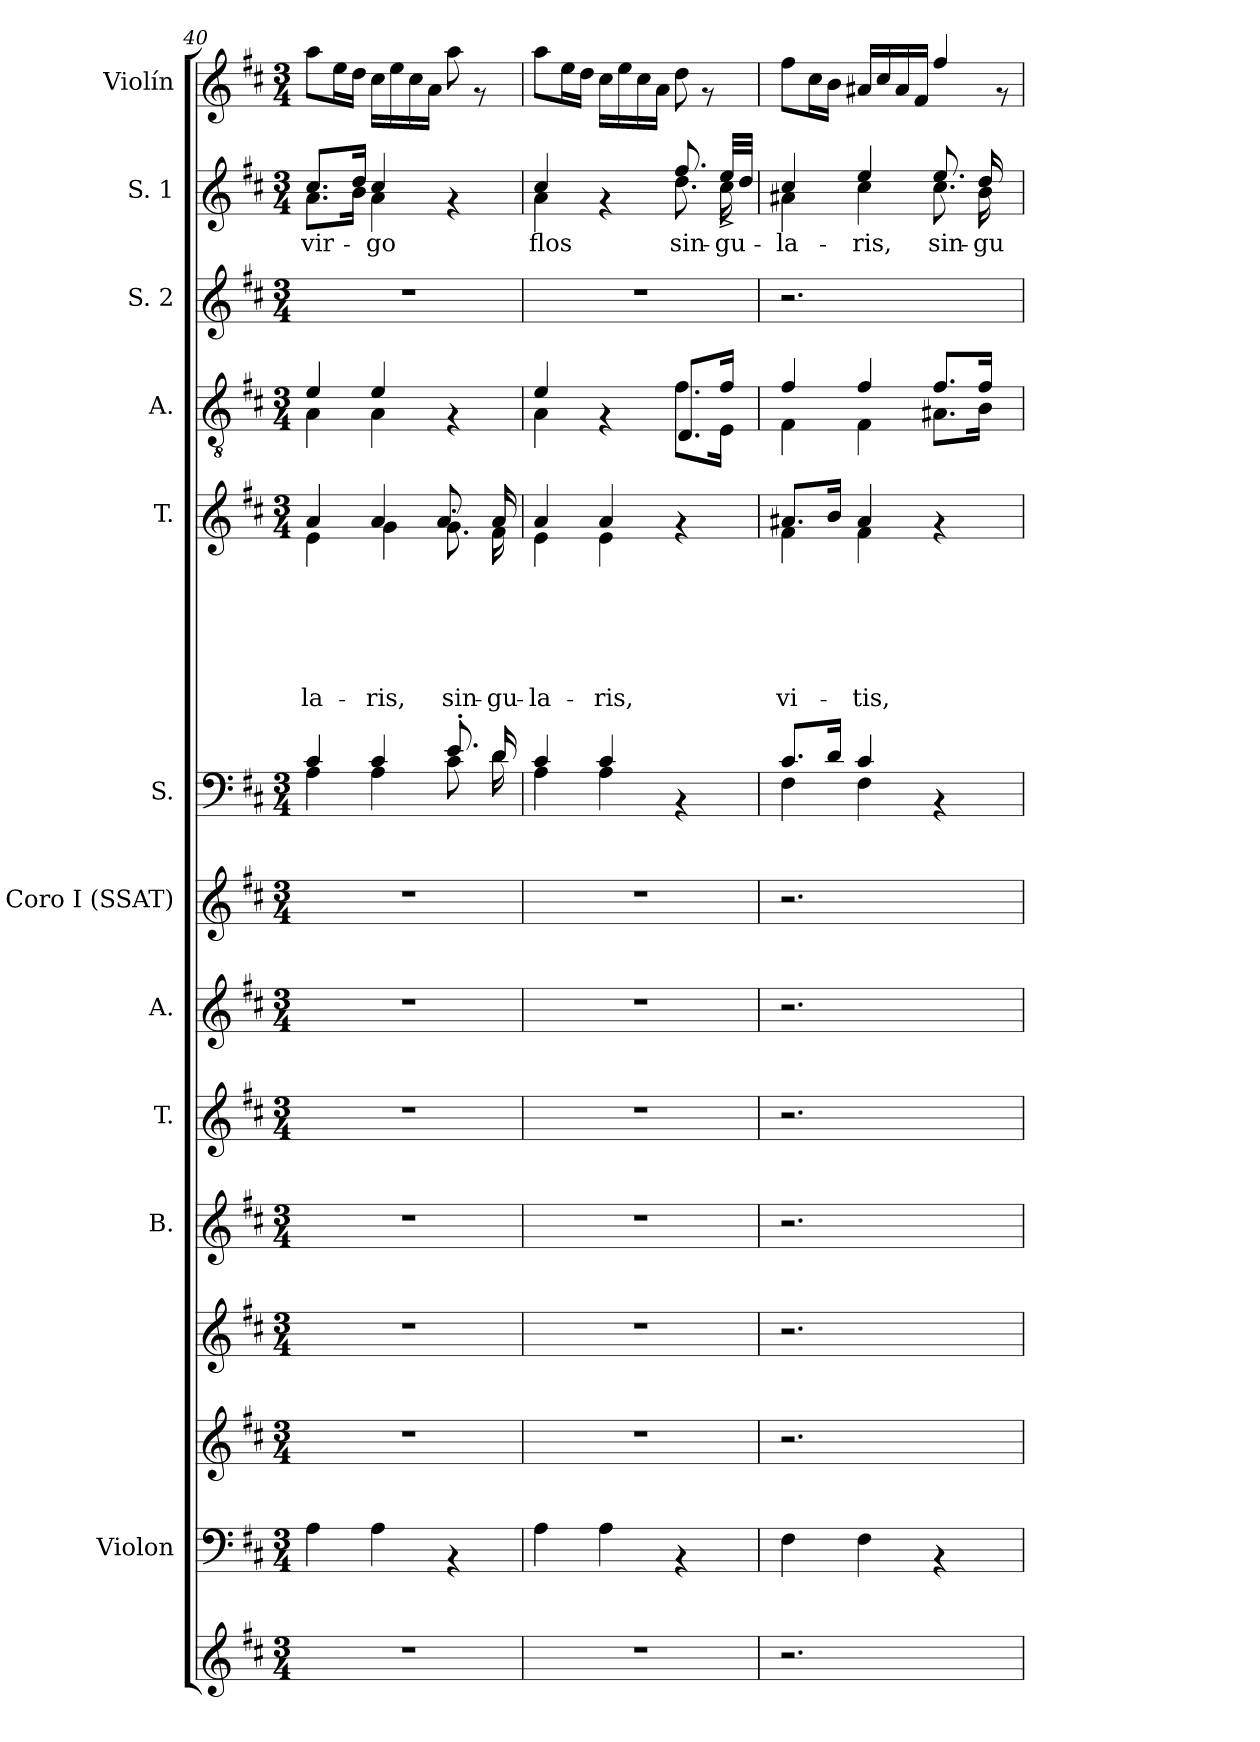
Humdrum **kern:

**kern	**kern	**kern	**kern	**kern	**kern	**kern	**kern	**kern	**kern	**text	**text	**text	**text	**text	**text	**kern	**kern	**kern	**text	**kern
*part14	*part13	*part12	*part11	*part10	*part9	*part8	*part7	*part6	*part5	*part5	*part5	*part5	*part5	*part5	*part5	*part4	*part3	*part2	*part2	*part1
*staff14	*staff13	*staff12	*staff11	*staff10	*staff9	*staff8	*staff7	*staff6	*staff5	*staff5	*staff5	*staff5	*staff5	*staff5	*staff5	*staff4	*staff3	*staff2	*staff2	*staff1
*	*I"Violon	*	*	*I"B.	*I"T.	*I"A.	*I"Coro I (SSAT)	*I"S.	*I"T.	*	*	*	*	*	*	*I"A.	*I"S. 2	*I"S. 1	*	*I"Violín
*	*I'Violon	*	*	*	*	*	*	*	*	*	*	*	*	*	*	*	*I'S. 2	*I'S. 1	*	*I'Violín
*clefG2	*clefF4	*clefG2	*clefG2	*clefG2	*clefG2	*clefG2	*clefG2	*clefF4	*clefG2	*	*	*	*	*	*	*clefGv2	*clefG2	*clefG2	*	*clefG2
*k[f#c#]	*k[f#c#]	*k[f#c#]	*k[f#c#]	*k[f#c#]	*k[f#c#]	*k[f#c#]	*k[f#c#]	*k[f#c#]	*k[f#c#]	*	*	*	*	*	*	*k[f#c#]	*k[f#c#]	*k[f#c#]	*	*k[f#c#]
*D:	*D:	*D:	*D:	*D:	*D:	*D:	*D:	*D:	*D:	*	*	*	*	*	*	*D:	*D:	*D:	*	*D:
*M3/4	*M3/4	*M3/4	*M3/4	*M3/4	*M3/4	*M3/4	*M3/4	*M3/4	*M3/4	*	*	*	*	*	*	*M3/4	*M3/4	*M3/4	*	*M3/4
=40	=40	=40	=40	=40	=40	=40	=40	=40	=40	=40	=40	=40	=40	=40	=40	=40	=40	=40	=40	=40
*	*	*	*	*	*	*	*	*^	*^	*	*	*	*	*	*	*	*	*	*	*
!	!	!	!	!	!	!	!	!	!	!	!	!	!	!	!	!	!LO:LY:b:rj	!	!	!	!LO:LY:b	!
*	*	*	*	*	*	*	*	*	*	*	*	*	*	*	*	*	*	*^	*	*^	*	*
2.r	4A\	2.r	2.r	2.r	2.r	2.r	2.r	4c#/	4A\	4a/	4e\	.	.	.	.	.	-la-	4e/	4A\	2.r	8.cc#/L	8.a\L	vir-	8aa\L
.	.	.	.	.	.	.	.	.	.	.	.	.	.	.	.	.	.	.	.	.	.	.	.	16ee\L
.	.	.	.	.	.	.	.	.	.	.	.	.	.	.	.	.	.	.	.	.	16dd/Jk	16b\Jk	.	16dd\JJ
!	!	!	!	!	!	!	!	!	!	!	!	!	!	!	!	!	!LO:LY:b:rj	!	!	!	!	!	!LO:LY:b	!
.	4A\	.	.	.	.	.	.	4c#/	4A\	4a/	4g\	.	.	.	.	.	-ris,	4A\	4e/	.	4cc#/	4a\	-go	16cc#\LL
.	.	.	.	.	.	.	.	.	.	.	.	.	.	.	.	.	.	.	.	.	.	.	.	16ee\
.	.	.	.	.	.	.	.	.	.	.	.	.	.	.	.	.	.	.	.	.	.	.	.	16cc#\
.	.	.	.	.	.	.	.	.	.	.	.	.	.	.	.	.	.	.	.	.	.	.	.	16a\JJ
!	!	!	!	!	!	!	!	!	!	!	!	!	!	!	!	!	!LO:LY:b:rj	!	!	!	!	!	!	!
.	4rAA	.	.	.	.	.	.	8.e'>/	8c#\	8.g'<\	8a/	.	.	.	.	.	sin-	4rF	4ryy	.	4rf	4ryy	.	8aa\
.	.	.	.	.	.	.	.	.	16ryy	.	16ryy	.	.	.	.	.	.	.	.	.	.	.	.	8rf
!	!	!	!	!	!	!	!	!	!	!	!	!	!	!	!	!	!LO:LY:b:rj	!	!	!	!	!	!	!
.	.	.	.	.	.	.	.	16d/	16d\	16a/	16f#\	.	.	.	.	.	-gu-	.	.	.	.	.	.	.
=41	=41	=41	=41	=41	=41	=41	=41	=41	=41	=41	=41	=41	=41	=41	=41	=41	=41	=41	=41	=41	=41	=41	=41	=41
!	!	!	!	!	!	!	!	!	!	!	!	!	!	!	!	!	!LO:LY:b:rj	!	!	!	!	!	!LO:LY:b	!
2.r	4A\	2.r	2.r	2.r	2.r	2.r	2.r	4c#/	4A\	4a/	4e\	.	.	.	.	.	-la-	4e/	4A\	2.r	4a\	4cc#/	flos	8aa\L
.	.	.	.	.	.	.	.	.	.	.	.	.	.	.	.	.	.	.	.	.	.	.	.	16ee\L
.	.	.	.	.	.	.	.	.	.	.	.	.	.	.	.	.	.	.	.	.	.	.	.	16dd\JJ
!	!	!	!	!	!	!	!	!	!	!	!	!	!	!	!	!	!LO:LY:b:rj	!	!	!	!	!	!	!
.	4A\	.	.	.	.	.	.	4A\	4c#/	4a/	4e\	.	.	.	.	.	-ris,	4rF	4ryy	.	4rf	4ryy	.	16cc#\LL
.	.	.	.	.	.	.	.	.	.	.	.	.	.	.	.	.	.	.	.	.	.	.	.	16ee\
.	.	.	.	.	.	.	.	.	.	.	.	.	.	.	.	.	.	.	.	.	.	.	.	16cc#\
.	.	.	.	.	.	.	.	.	.	.	.	.	.	.	.	.	.	.	.	.	.	.	.	16a\JJ
!	!	!	!	!	!	!	!	!	!	!	!	!	!	!	!	!	!	!	!	!	!	!	!LO:LY:b	!
.	4rAA	.	.	.	.	.	.	4rAA	4ryy	4rf	4ryy	.	.	.	.	.	.	8.f#\L	8.D/L	.	8.ff#/	8.dd\	sin-	8dd\
.	.	.	.	.	.	.	.	.	.	.	.	.	.	.	.	.	.	.	.	.	.	.	.	8rf
!	!	!	!	!	!	!	!	!	!	!	!	!	!	!	!	!	!	!	!	!	!	!	!LO:LY:b	!
.	.	.	.	.	.	.	.	.	.	.	.	.	.	.	.	.	.	16E\Jk	16f#/Jk	.	16cc#\	32ee^>/LLL	-gu-	.
.	.	.	.	.	.	.	.	.	.	.	.	.	.	.	.	.	.	.	.	.	.	32dd/JJJ	.	.
=42	=42	=42	=42	=42	=42	=42	=42	=42	=42	=42	=42	=42	=42	=42	=42	=42	=42	=42	=42	=42	=42	=42	=42	=42
!	!	!	!	!	!	!	!	!	!	!	!	!	!	!	!	!	!LO:LY:b:rj	!	!	!	!	!	!LO:LY:b	!
2.r	4F#\	2.r	2.r	2.r	2.r	2.r	2.r	4F#\	8.c#/L	4f#\	8.a#X/L	.	.	.	.	.	vi-	4f#/	4F#\	2.r	4cc#/	4a#X\	-la-	8ff#\L
.	.	.	.	.	.	.	.	.	.	.	.	.	.	.	.	.	.	.	.	.	.	.	.	16cc#\L
.	.	.	.	.	.	.	.	.	16d/Jk	.	16b/Jk	.	.	.	.	.	.	.	.	.	.	.	.	16b\JJ
!	!	!	!	!	!	!	!	!	!	!	!	!	!	!	!	!	!LO:LY:b:rj	!	!	!	!	!	!LO:LY:b	!
.	4F#\	.	.	.	.	.	.	4c#/	4F#\	4a#/	4f#\	.	.	.	.	.	-tis,	4F#\	4f#/	.	4ee/	4cc#\	-ris,	16a#X/LL
.	.	.	.	.	.	.	.	.	.	.	.	.	.	.	.	.	.	.	.	.	.	.	.	16cc#/
.	.	.	.	.	.	.	.	.	.	.	.	.	.	.	.	.	.	.	.	.	.	.	.	16a#/
.	.	.	.	.	.	.	.	.	.	.	.	.	.	.	.	.	.	.	.	.	.	.	.	16f#/JJ
!	!	!	!	!	!	!	!	!	!	!	!	!	!	!	!	!	!	!	!	!	!	!	!LO:LY:b	!
.	4rAA	.	.	.	.	.	.	4rAA	8ryy	4rf	8ryy	.	.	.	.	.	.	8.f#/L	8.A#X\L	.	8.ee/	8.cc#\	sin-	4ff#/
.	.	.	.	.	.	.	.	.	4ryy	.	4ryy	.	.	.	.	.	.	.	.	.	.	.	.	.
!	!	!	!	!	!	!	!	!	!	!	!	!	!	!	!	!	!	!	!	!	!	!	!LO:LY:b	!
.	.	.	.	.	.	.	.	.	.	.	.	.	.	.	.	.	.	16f#/Jk	16B\Jk	.	16dd/	16b\	-gu	.
8ryy	8ryy	8ryy	8ryy	8ryy	8ryy	8ryy	8ryy	8ryy	.	8ryy	.	.	.	.	.	.	.	8ryy	8ryy	8ryy	8ryy	8ryy	.	8rf
*	*	*	*	*	*	*	*	*v	*v	*	*	*	*	*	*	*	*	*v	*v	*	*v	*v	*	*
*	*	*	*	*	*	*	*	*	*v	*v	*	*	*	*	*	*	*	*	*	*	*
=	=	=	=	=	=	=	=	=	=	=	=	=	=	=	=	=	=	=	=	=
*-	*-	*-	*-	*-	*-	*-	*-	*-	*-	*-	*-	*-	*-	*-	*-	*-	*-	*-	*-	*-
